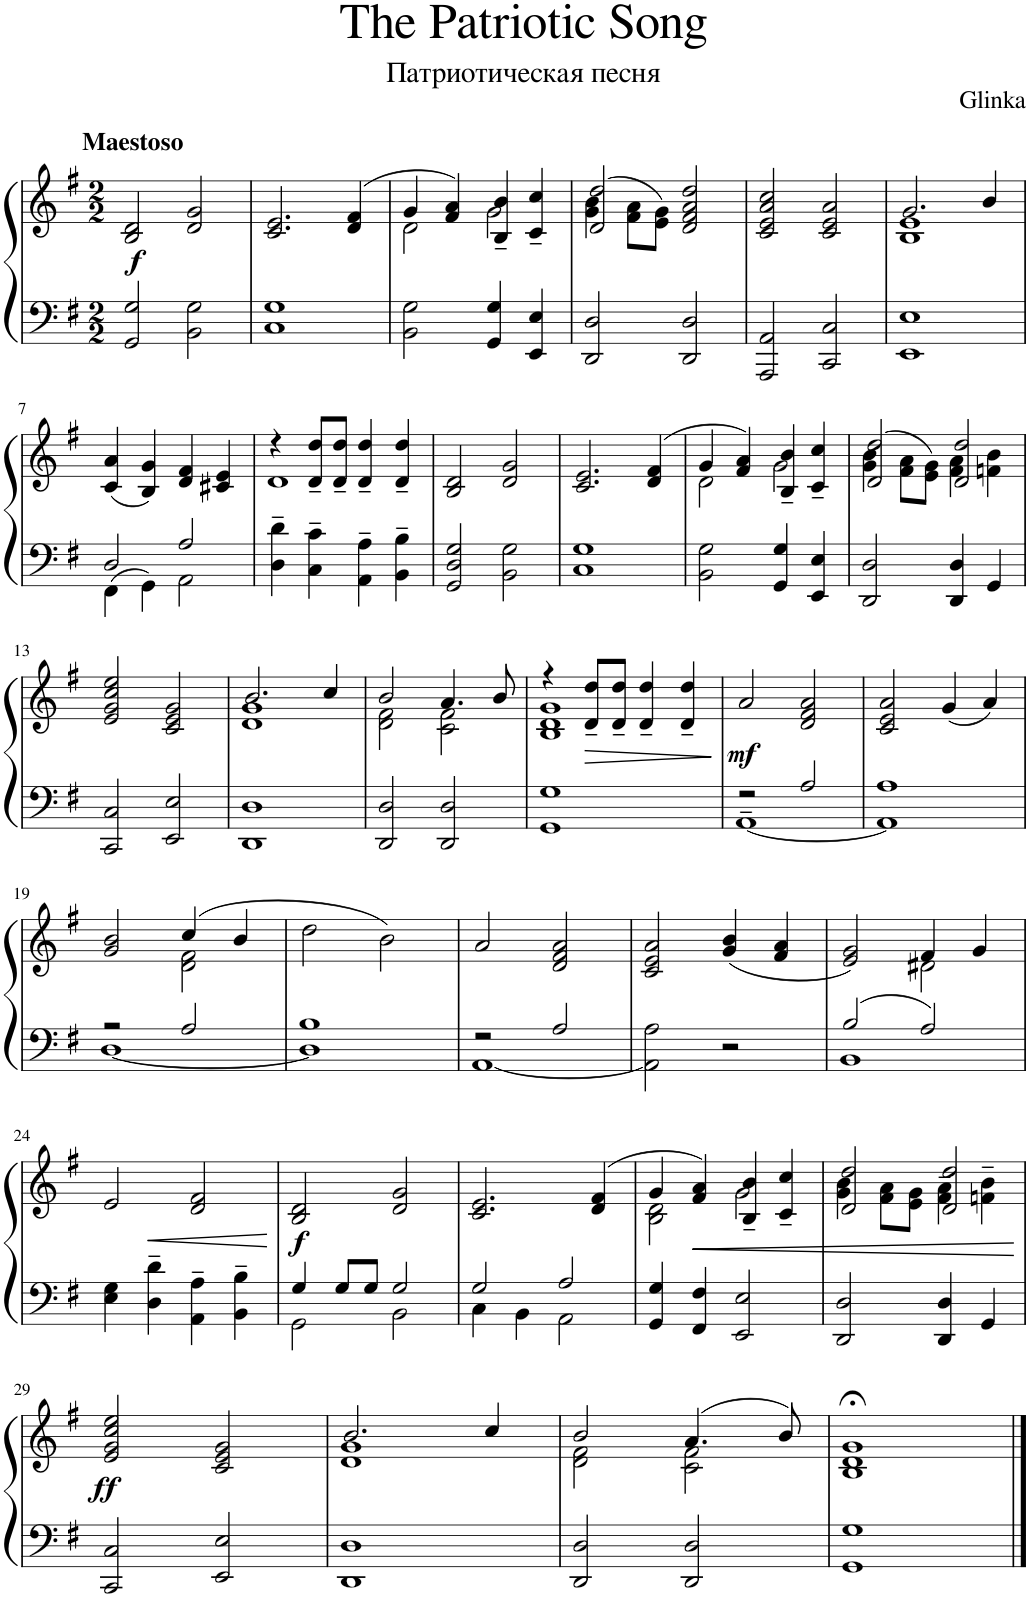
**kern	**kern	**dynam
*part1	*part1	*part1
*staff2	*staff1	*staff1/2
*I"Piano	*	*
*I'Pno.	*	*
*clefF4	*clefG2	*
*k[f#]	*k[f#]	*
*M2/2	*M2/2	*
=1	=1	=1
!	!LO:TX:a:B:t=Maestoso	!
!	!	!LO:DY:a=2
2GG/ 2G/	2B/ 2d/	f
2BB\ 2G\	2d/ 2g/	.
=2	=2	=2
1C 1G	2.c/ 2.e/	.
.	(>4d/ 4f#/	.
=3	=3	=3
*	*^	*
2BB\ 2G\	4g/	2d\	.
.	4f#/ 4a/)	.	.
4GG/ 4G/	4B/~< 4b/~<	2g\	.
4EE/ 4E/	4c/~< 4cc/~<	.	.
=4	=4	=4	=4
2DD/ 2D/	(>2d/ 2dd/	4g\ 4b\	.
.	.	8f#\ 8a\L	.
.	.	8e\ 8g\J)	.
2DD/ 2D/	2d/ 2f#/ 2a/ 2dd/	2ryy	.
*	*v	*v	*
=5	=5	=5
2AAA/ 2AA/	2c/ 2e/ 2a/ 2cc/	.
2CC/ 2C/	2c/ 2e/ 2a/	.
=6	=6	=6
*	*^	*
1EE 1E	2.g/	1B 1e	.
.	4b/	.	.
*	*v	*v	*
!!LO:LB:g=z
=7	=7	=7
*^	*	*
2D/	4FF#\	(4c/ 4a/	.
.	4GG\	4B/ 4g/)	.
2A/	2AA\	4d/ 4f#/	.
.	.	4c#X/ 4e/	.
*v	*v	*	*
=8	=8	=8
*	*^	*
4D\~ 4d\~	4r	1d	.
4C\~ 4c\~	8d/~< 8dd/~<L	.	.
.	8d/~< 8dd/~<J	.	.
4AA\~ 4A\~	4d/~< 4dd/~<	.	.
4BB\~ 4B\~	4d/~< 4dd/~<	.	.
*	*v	*v	*
=9	=9	=9
2GG/ 2D/ 2G/	2B/ 2d/	.
2BB\ 2G\	2d/ 2g/	.
=10	=10	=10
1C 1G	2.c/ 2.e/	.
.	(>4d/ 4f#/	.
=11	=11	=11
*	*^	*
2BB\ 2G\	4g/	2d\	.
.	4f#/ 4a/)	.	.
4GG/ 4G/	4B/~< 4b/~<	2g\	.
4EE/ 4E/	4c/~< 4cc/~<	.	.
=12	=12	=12	=12
2DD/ 2D/	(>2d/ 2dd/	4g\ 4b\	.
.	.	8f#\ 8a\L	.
.	.	8e\ 8g\J)	.
4DD/ 4D/	2d/ 2dd/	4f#\ 4a\	.
4GG/	.	4fn\ 4b\	.
*	*v	*v	*
!!LO:LB:g=z
=13	=13	=13
2CC/ 2C/	2e/ 2g/ 2cc/ 2ee/	.
2EE/ 2E/	2c/ 2e/ 2g/	.
=14	=14	=14
*	*^	*
1DD 1D	2.b/	1d 1g	.
.	4cc/	.	.
=15	=15	=15	=15
2DD/ 2D/	2b/	2d\ 2f#\	.
2DD/ 2D/	4.a/	2c\ 2f#\	.
.	8b/	.	.
=16	=16	=16	=16
1GG 1G	4r	1B 1d 1g	.
!	!	!	!LO:HP:b
.	8d/~< 8dd/~<L	.	>
.	8d/~< 8dd/~<J	.	.
.	4d/~< 4dd/~<	.	.
.	4d/~< 4dd/~<	.	.
*	*v	*v	*
.	.	]
=17	=17	=17
*^	*	*
!	!	!	!LO:DY:b
2r	[1AA~>	2a/	mf
2A/	.	2d/ 2f#/ 2a/	.
=18	=18	=18	=18
1A	1AA]	2c/ 2e/ 2a/	.
.	.	(4g/	.
.	.	4a/)	.
!!LO:LB:g=z
=19	=19	=19	=19
*	*	*^	*
2r	[<1D	2g/ 2b/	2ryy	.
2A/	.	(4cc/	2d\ 2f#\	.
.	.	4b/	.	.
*	*	*v	*v	*
=20	=20	=20	=20
1B	1D]	2dd\	.
.	.	2b\)	.
=21	=21	=21	=21
2r	[1AA	2a/	.
2A/	.	2d/ 2f#/ 2a/	.
*v	*v	*	*
=22	=22	=22
2AA\] 2A\	2c/ 2e/ 2a/	.
2r	(4g/ 4b/	.
.	4f#/ 4a/	.
=23	=23	=23
*^	*^	*
2B/	1BB	2e/ 2g/)	2ryy	.
2A/	.	4f#/	2d#X\	.
.	.	4g/	.	.
*v	*v	*	*	*
*	*v	*v	*
!!LO:LB:g=z
=24	=24	=24
4E\ 4G\	2e/	.
4D\~ 4d\~	.	.
4AA\~ 4A\~	2d/ 2f#/	.
4BB\~ 4B\~	.	.
=25	=25	=25
*^	*	*
!	!	!	!LO:DY:b
4G/	2GG\	2B/ 2d/	f
8G/L	.	.	.
8G/J	.	.	.
2G/	2BB\	2d/ 2g/	.
=26	=26	=26	=26
2G/	4C\	2.c/ 2.e/	.
.	4BB\	.	.
2A/	2AA\	.	.
.	.	(>4d/ 4f#/	.
*v	*v	*	*
=27	=27	=27
*	*^	*
4GG/ 4G/	4g/	2B\ 2d\	.
!	!	!	!LO:HP:b
4FF#/ 4F#/	4f#/ 4a/)	.	<
2EE/ 2E/	4B/~< 4b/~<	2g\	.
.	4c/~< 4cc/~<	.	.
=28	=28	=28	=28
2DD/ 2D/	2d/ 2dd/	4g\ 4b\	.
.	.	8f#\ 8a\L	.
.	.	8e\ 8g\J	.
4DD/ 4D/	2d/ 2dd/	4f#\~> 4a\~>	.
4GG/	.	4fn\~> 4b\~>	.
*	*v	*v	*
.	.	[
!!LO:LB:g=z
=29	=29	=29
!	!	!LO:DY:b
2CC/ 2C/	2e/ 2g/ 2cc/ 2ee/	ff
2EE/ 2E/	2c/ 2e/ 2g/	.
=30	=30	=30
*	*^	*
1DD 1D	2.b/	1d 1g	.
.	4cc/	.	.
=31	=31	=31	=31
2DD/ 2D/	2b/	2d\ 2f#\	.
2DD/ 2D/	(4.a/	2c\ 2f#\	.
.	8b/)	.	.
*	*v	*v	*
=32	=32	=32
1GG 1G	1B;< 1d;< 1g;<	.
==	==	==
*-	*-	*-
